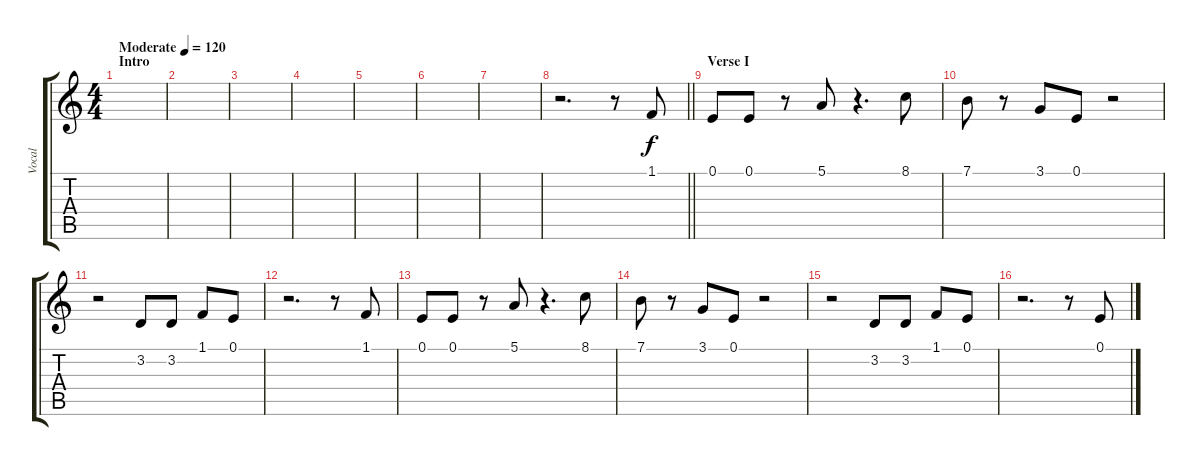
\track ("Vocal" "Vocal") {instrument fx5brightness}
\staff {score tabs}
\tuning (E4 B3 G3 D3 A2 E2) {hide}
\ts (4 4)
\section ("" "Intro")
\tempo (120 "Moderate")
\clef g2
\ks c
|
|
|
|
|
|
|
\barLineRight lightlight
r.2{d} r.8 1.1.8 |
\section ("" "Verse I")
0.1.8 0.1.8 r.8 5.1.8 r.4{d} 8.1.8 |
7.1.8 r.8 3.1.8 0.1.8 r.2 |
r.2 3.2.8 3.2.8 1.1.8 0.1.8 |
r.2{d} r.8 1.1.8 |
0.1.8 0.1.8 r.8 5.1.8 r.4{d} 8.1.8 |
7.1.8 r.8 3.1.8 0.1.8 r.2 |
r.2 3.2.8 3.2.8 1.1.8 0.1.8 |
r.2{d} r.8 0.1.8
